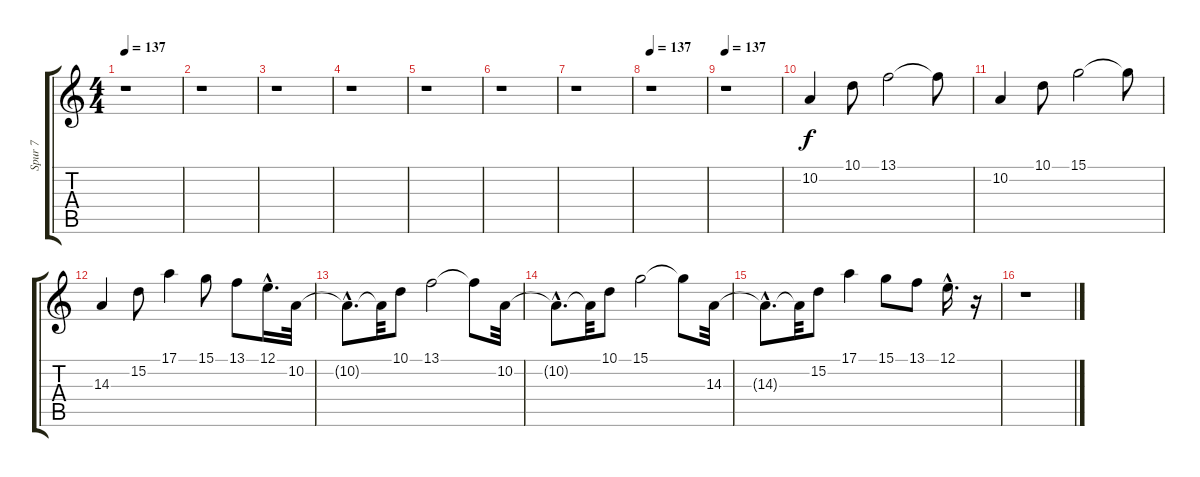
\track ("Spur 7" "Spur 7") {instrument baritonesax}
\staff {score tabs}
\tuning (E4 B3 G3 D3 A2 E2) {hide}
\ts (4 4)
\tempo 137
\clef g2
\ks c
r.1{dy f} |
r.1 |
r.1 |
r.1 |
r.1 |
r.1 |
r.1 |
\tempo 137
r.1 |
\tempo 137
r.1 |
10.2.4 10.1.8 13.1.2 13.1{t}.8 |
10.2.4 10.1.8 15.1.2 15.1{t}.8 |
14.3.4 15.2.8 17.1.4 15.1.8 13.1.8 12.1{hac}.16{d} 10.2.32 |
10.2{hac t}.8{d} 10.2{t}.32 10.1.8 13.1.2 13.1{t}.8 10.2.32 |
10.2{hac t}.8{d} 10.2{t}.32 10.1.8 15.1.2 15.1{t}.8 14.3.32 |
14.3{hac t}.8{d} 14.3{t}.32 15.2.8 17.1.4 15.1.8 13.1.8 12.1{hac}.16{d} r.16 |
r.1
